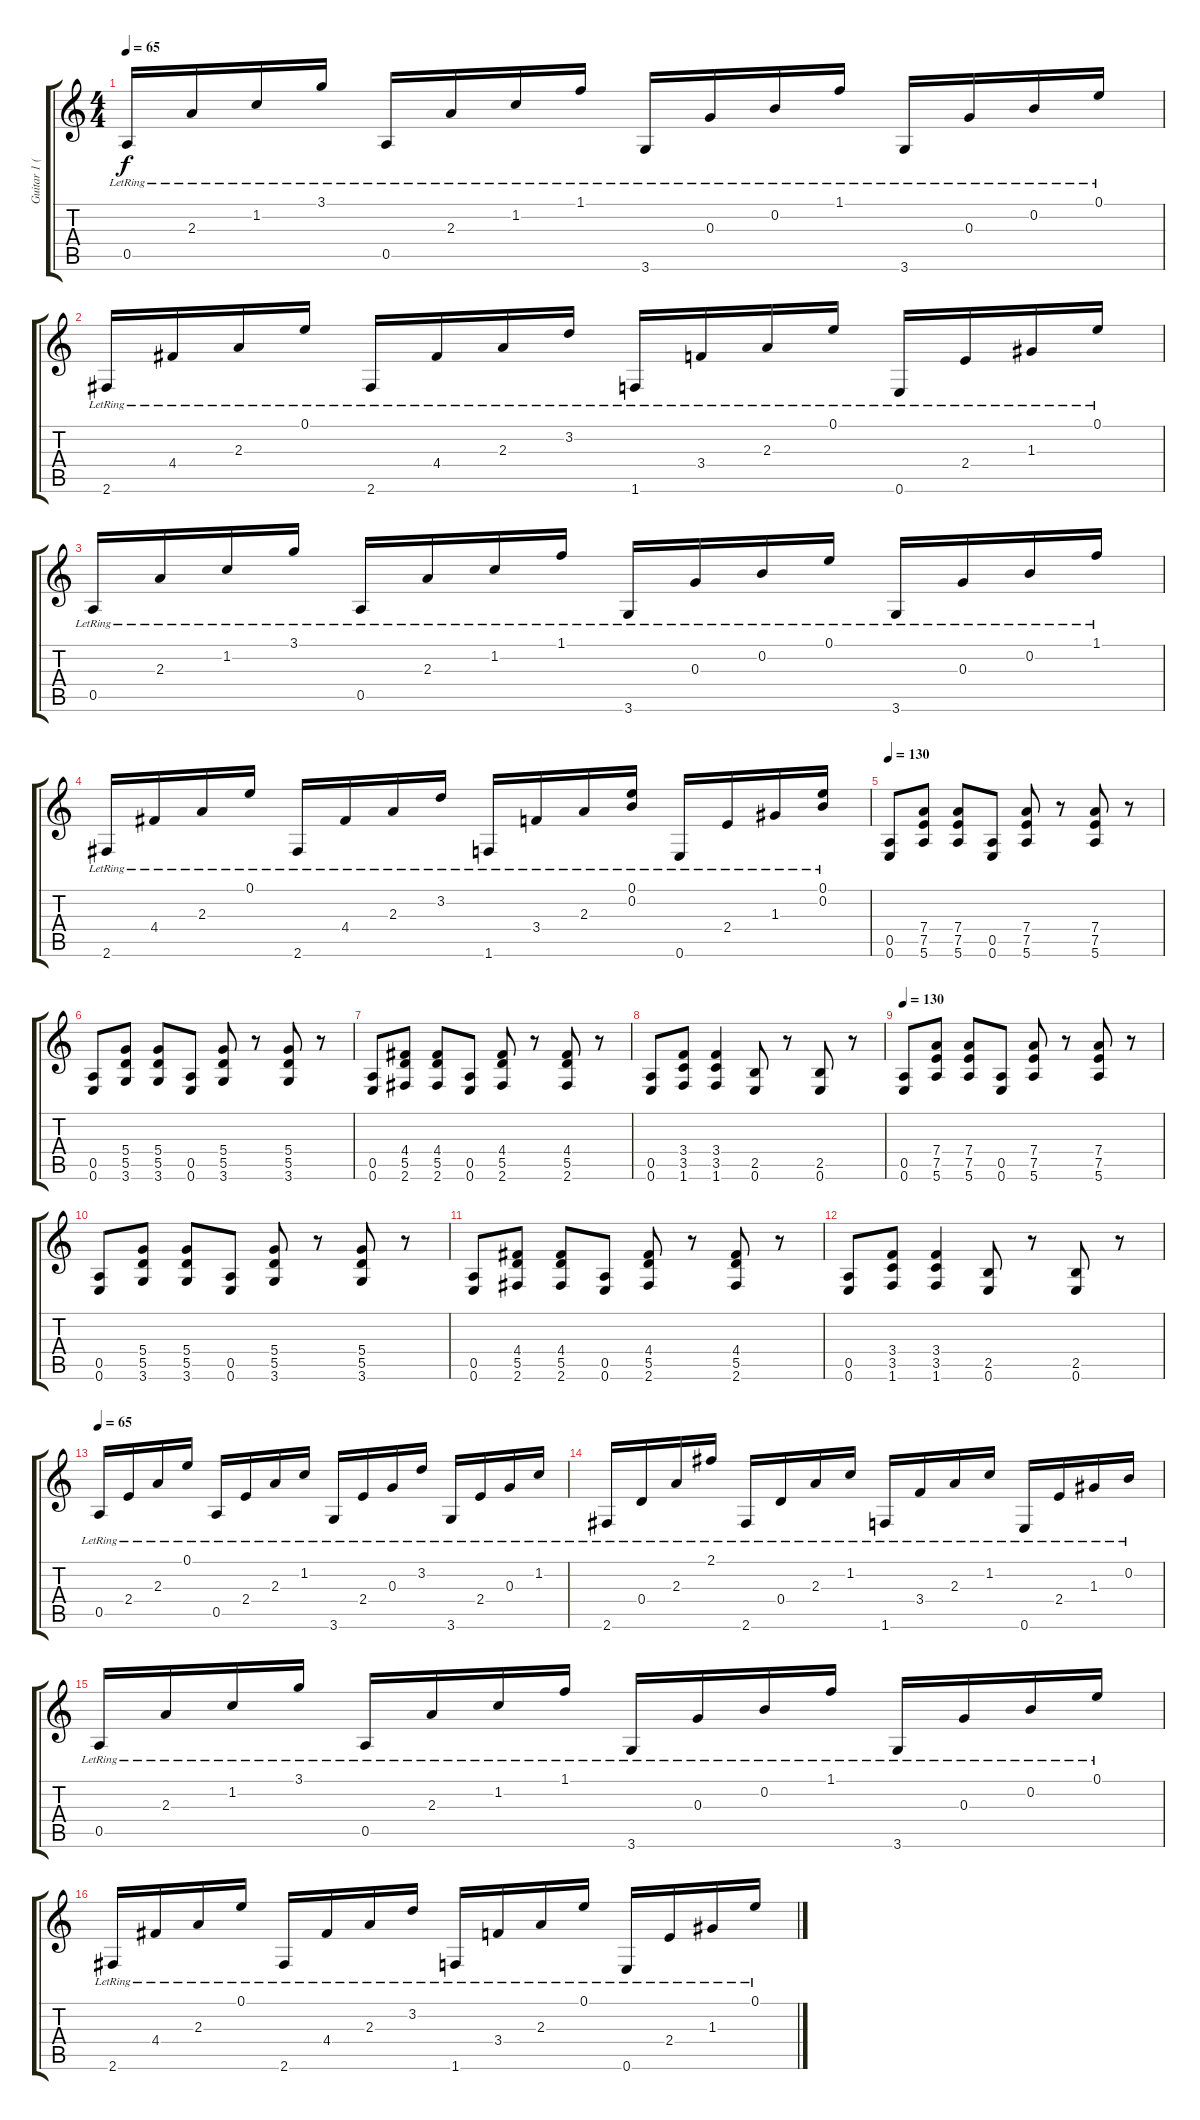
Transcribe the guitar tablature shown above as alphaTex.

\track ("Guitar 1 (Rhythm)" "Guitar 1 (") {instrument acousticguitarsteel}
\staff {score tabs}
\tuning (E4 B3 G3 D3 A2 E2) {hide}
\ts (4 4)
\tempo 65
\clef g2
\ks c
0.5{lr}.16{dy f} 2.3{lr}.16 1.2{lr}.16 3.1{lr}.16 0.5{lr}.16 2.3{lr}.16 1.2{lr}.16 1.1{lr}.16 3.6{lr}.16 0.3{lr}.16 0.2{lr}.16 1.1{lr}.16 3.6{lr}.16 0.3{lr}.16 0.2{lr}.16 0.1{lr}.16 |
2.6{lr}.16 4.4{lr}.16 2.3{lr}.16 0.1{lr}.16 2.6{lr}.16 4.4{lr}.16 2.3{lr}.16 3.2{lr}.16 1.6{lr}.16 3.4{lr}.16 2.3{lr}.16 0.1{lr}.16 0.6{lr}.16 2.4{lr}.16 1.3{lr}.16 0.1{lr}.16 |
0.5{lr}.16 2.3{lr}.16 1.2{lr}.16 3.1{lr}.16 0.5{lr}.16 2.3{lr}.16 1.2{lr}.16 1.1{lr}.16 3.6{lr}.16 0.3{lr}.16 0.2{lr}.16 0.1{lr}.16 3.6{lr}.16 0.3{lr}.16 0.2{lr}.16 1.1{lr}.16 |
2.6{lr}.16 4.4{lr}.16 2.3{lr}.16 0.1{lr}.16 2.6{lr}.16 4.4{lr}.16 2.3{lr}.16 3.2{lr}.16 1.6{lr}.16 3.4{lr}.16 2.3{lr}.16 (0.1{lr} 0.2{lr}).16 0.6{lr}.16 2.4{lr}.16 1.3{lr}.16 (0.1{lr} 0.2{lr}).16 |
\tempo 130
(0.5 0.6).8{instrument electricguitarclean} (7.4 7.5 5.6).8 (7.4 7.5 5.6).8 (0.5 0.6).8 (7.4 7.5 5.6).8 r.8 (7.4 7.5 5.6).8 r.8 |
(0.5 0.6).8 (5.4 5.5 3.6).8 (5.4 5.5 3.6).8 (0.5 0.6).8 (5.4 5.5 3.6).8 r.8 (5.4 5.5 3.6).8 r.8 |
(0.5 0.6).8 (4.4 5.5 2.6).8 (4.4 5.5 2.6).8 (0.5 0.6).8 (4.4 5.5 2.6).8 r.8 (4.4 5.5 2.6).8 r.8 |
(0.5 0.6).8 (3.4 3.5 1.6).8 (3.4 3.5 1.6).4 (2.5 0.6).8 r.8 (2.5 0.6).8 r.8 |
\tempo 130
(0.5 0.6).8{instrument electricguitarclean} (7.4 7.5 5.6).8 (7.4 7.5 5.6).8 (0.5 0.6).8 (7.4 7.5 5.6).8 r.8 (7.4 7.5 5.6).8 r.8 |
(0.5 0.6).8 (5.4 5.5 3.6).8 (5.4 5.5 3.6).8 (0.5 0.6).8 (5.4 5.5 3.6).8 r.8 (5.4 5.5 3.6).8 r.8 |
(0.5 0.6).8 (4.4 5.5 2.6).8 (4.4 5.5 2.6).8 (0.5 0.6).8 (4.4 5.5 2.6).8 r.8 (4.4 5.5 2.6).8 r.8 |
(0.5 0.6).8 (3.4 3.5 1.6).8 (3.4 3.5 1.6).4 (2.5 0.6).8 r.8 (2.5 0.6).8 r.8 |
\tempo 65
0.5{lr}.16{instrument acousticguitarsteel} 2.4{lr}.16 2.3{lr}.16 0.1{lr}.16 0.5{lr}.16 2.4{lr}.16 2.3{lr}.16 1.2{lr}.16 3.6{lr}.16 2.4{lr}.16 0.3{lr}.16 3.2{lr}.16 3.6{lr}.16 2.4{lr}.16 0.3{lr}.16 1.2{lr}.16 |
2.6{lr}.16 0.4{lr}.16 2.3{lr}.16 2.1{lr}.16 2.6{lr}.16 0.4{lr}.16 2.3{lr}.16 1.2{lr}.16 1.6{lr}.16 3.4{lr}.16 2.3{lr}.16 1.2{lr}.16 0.6{lr}.16 2.4{lr}.16 1.3{lr}.16 0.2{lr}.16 |
0.5{lr}.16 2.3{lr}.16 1.2{lr}.16 3.1{lr}.16 0.5{lr}.16 2.3{lr}.16 1.2{lr}.16 1.1{lr}.16 3.6{lr}.16 0.3{lr}.16 0.2{lr}.16 1.1{lr}.16 3.6{lr}.16 0.3{lr}.16 0.2{lr}.16 0.1{lr}.16 |
2.6{lr}.16 4.4{lr}.16 2.3{lr}.16 0.1{lr}.16 2.6{lr}.16 4.4{lr}.16 2.3{lr}.16 3.2{lr}.16 1.6{lr}.16 3.4{lr}.16 2.3{lr}.16 0.1{lr}.16 0.6{lr}.16 2.4{lr}.16 1.3{lr}.16 0.1{lr}.16
